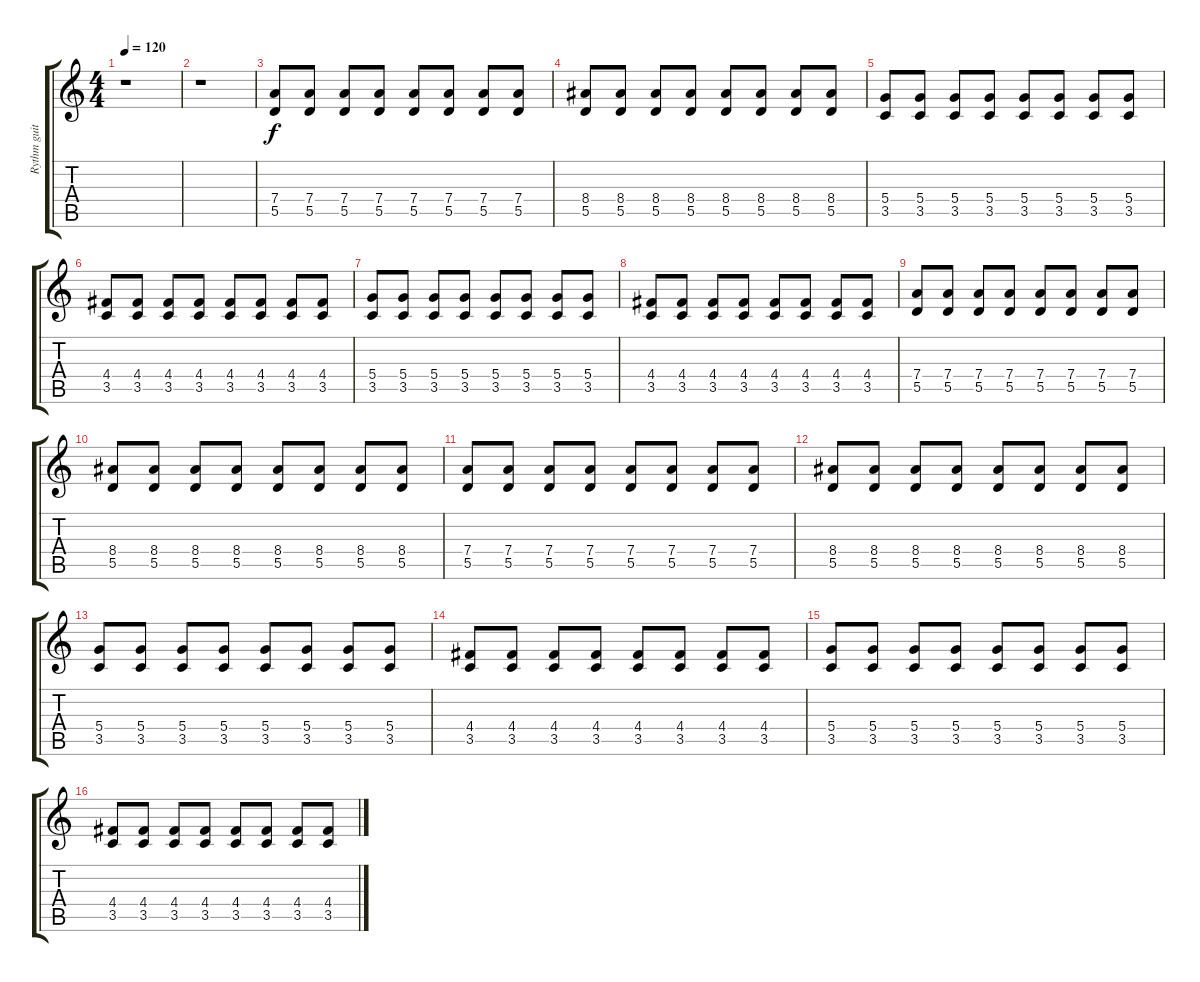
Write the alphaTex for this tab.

\track ("Rythm guitar" "Rythm guit") {instrument distortionguitar}
\staff {score tabs}
\tuning (E4 B3 G3 D3 A2 E2) {hide}
\ts (4 4)
\tempo 120
\clef g2
\ks c
r.1{dy f instrument distortionguitar} |
r.1 |
(7.4 5.5).8 (7.4 5.5).8 (7.4 5.5).8 (7.4 5.5).8 (7.4 5.5).8 (7.4 5.5).8 (7.4 5.5).8 (7.4 5.5).8 |
(8.4 5.5).8 (8.4 5.5).8 (8.4 5.5).8 (8.4 5.5).8 (8.4 5.5).8 (8.4 5.5).8 (8.4 5.5).8 (8.4 5.5).8 |
(5.4 3.5).8 (5.4 3.5).8 (5.4 3.5).8 (5.4 3.5).8 (5.4 3.5).8 (5.4 3.5).8 (5.4 3.5).8 (5.4 3.5).8 |
(4.4 3.5).8 (4.4 3.5).8 (4.4 3.5).8 (4.4 3.5).8 (4.4 3.5).8 (4.4 3.5).8 (4.4 3.5).8 (4.4 3.5).8 |
(5.4 3.5).8 (5.4 3.5).8 (5.4 3.5).8 (5.4 3.5).8 (5.4 3.5).8 (5.4 3.5).8 (5.4 3.5).8 (5.4 3.5).8 |
(4.4 3.5).8 (4.4 3.5).8 (4.4 3.5).8 (4.4 3.5).8 (4.4 3.5).8 (4.4 3.5).8 (4.4 3.5).8 (4.4 3.5).8 |
(7.4 5.5).8 (7.4 5.5).8 (7.4 5.5).8 (7.4 5.5).8 (7.4 5.5).8 (7.4 5.5).8 (7.4 5.5).8 (7.4 5.5).8 |
(8.4 5.5).8 (8.4 5.5).8 (8.4 5.5).8 (8.4 5.5).8 (8.4 5.5).8 (8.4 5.5).8 (8.4 5.5).8 (8.4 5.5).8 |
(7.4 5.5).8 (7.4 5.5).8 (7.4 5.5).8 (7.4 5.5).8 (7.4 5.5).8 (7.4 5.5).8 (7.4 5.5).8 (7.4 5.5).8 |
(8.4 5.5).8 (8.4 5.5).8 (8.4 5.5).8 (8.4 5.5).8 (8.4 5.5).8 (8.4 5.5).8 (8.4 5.5).8 (8.4 5.5).8 |
(5.4 3.5).8 (5.4 3.5).8 (5.4 3.5).8 (5.4 3.5).8 (5.4 3.5).8 (5.4 3.5).8 (5.4 3.5).8 (5.4 3.5).8 |
(4.4 3.5).8 (4.4 3.5).8 (4.4 3.5).8 (4.4 3.5).8 (4.4 3.5).8 (4.4 3.5).8 (4.4 3.5).8 (4.4 3.5).8 |
(5.4 3.5).8 (5.4 3.5).8 (5.4 3.5).8 (5.4 3.5).8 (5.4 3.5).8 (5.4 3.5).8 (5.4 3.5).8 (5.4 3.5).8 |
(4.4 3.5).8 (4.4 3.5).8 (4.4 3.5).8 (4.4 3.5).8 (4.4 3.5).8 (4.4 3.5).8 (4.4 3.5).8 (4.4 3.5).8
